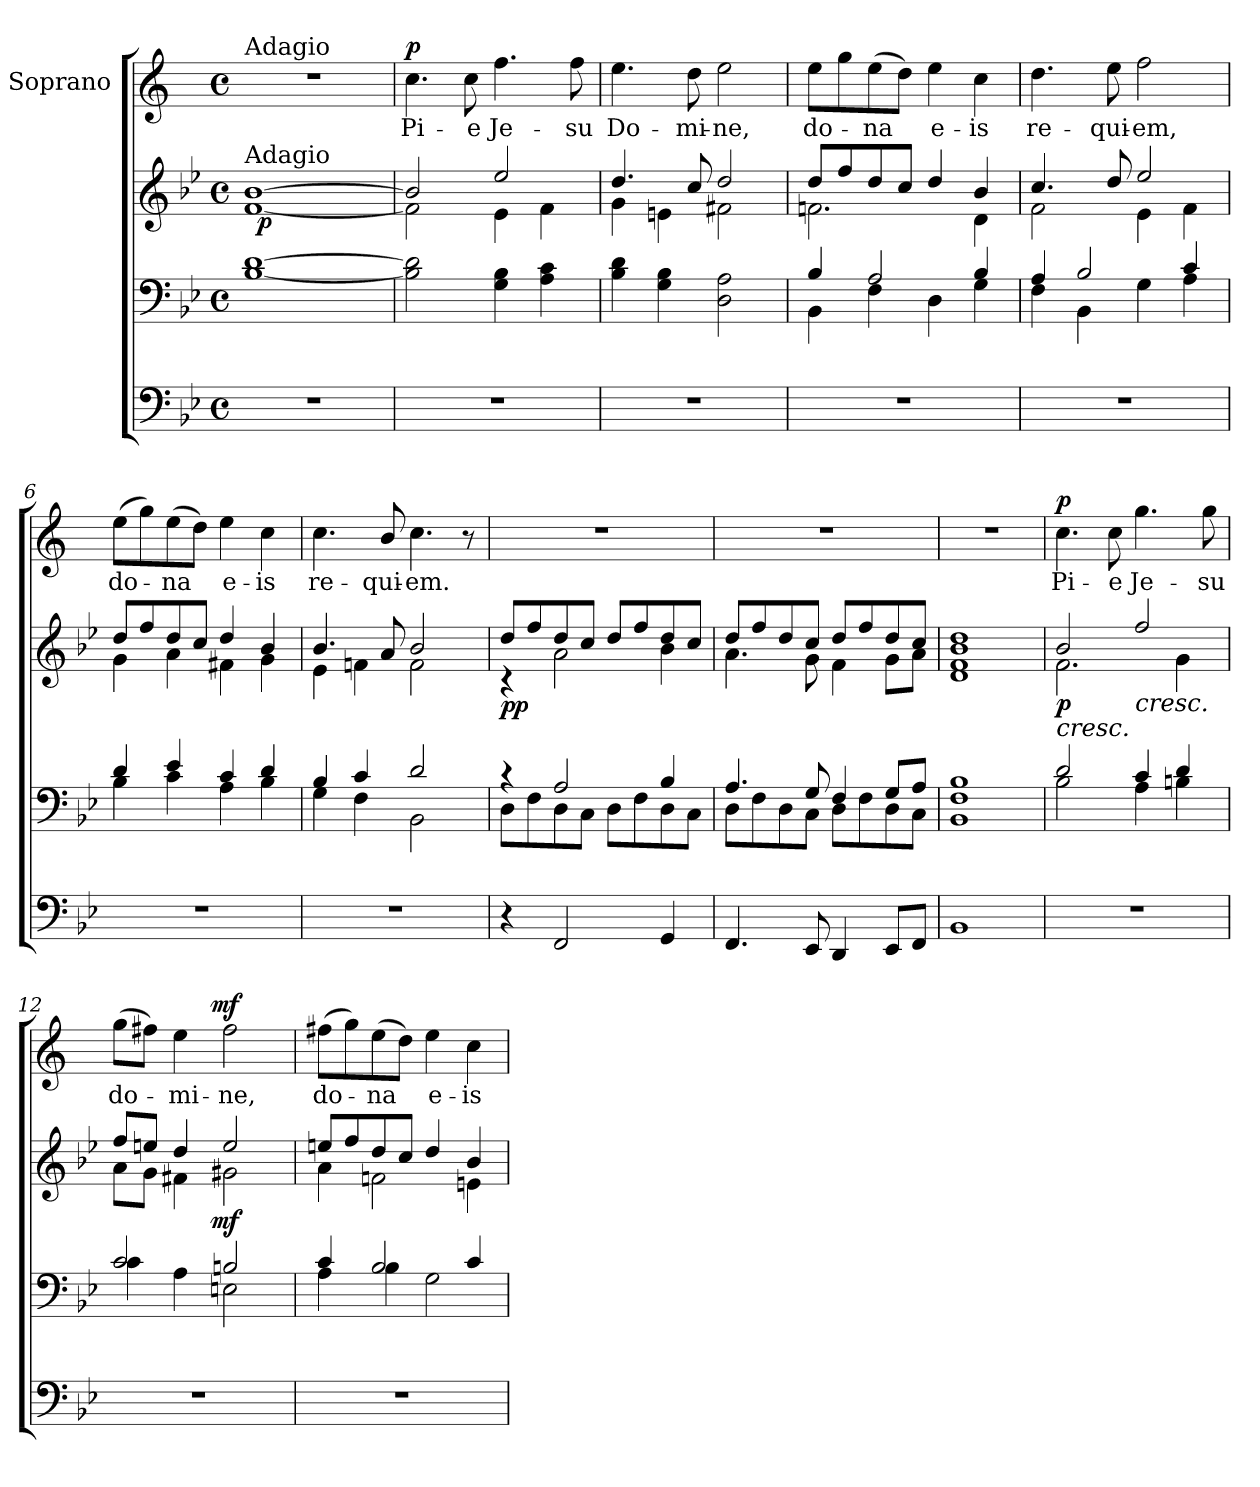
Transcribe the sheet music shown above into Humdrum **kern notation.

**kern	**kern	**kern	**dynam	**kern	**text	**dynam
*part3	*part2	*part2	*part2	*part1	*part1	*part1
*staff4	*staff3	*staff2	*staff2/3	*staff1	*staff1	*staff1
*	*	*	*	*I"Soprano	*	*
*clefF4	*clefF4	*clefG2	*	*clefG2	*	*
*	*	*	*	*ITrd1c2	*	*
*k[b-e-]	*k[b-e-]	*k[b-e-]	*	*k[b-e-]	*	*
*B-:	*B-:	*B-:	*	*B-:	*	*
*M4/4	*M4/4	*M4/4	*	*M4/4	*	*
*met(c)	*met(c)	*met(c)	*	*met(c)	*	*
=1	=1	=1	=1	=1	=1	=1
*	*	*^	*	*	*	*
*	*	*	*^	*	*	*	*
!	!	!	!	!	!	!LO:TX:a:t=Adagio	!	!
!	!	!LO:TX:a:t=Adagio	!	!	!	!	!	!
1r	[1B- [1d	[>1b-	[<1f	32ryy	.	1r	.	.
!	!	!	!	!	!LO:DY:b	!	!	!
.	.	.	.	2ryy	p	.	.	.
.	.	.	.	4...ryy	.	.	.	.
=2	=2	=2	=2	=2	=2	=2	=2	=2
!	!	!	!	!	!	!	!	!LO:DY:b
*	*	*	*v	*v	*	*	*	*
1r	2B-\] 2d\]	2b-/]	2f\]	.	4.b-\	Pi-	p
.	.	.	.	.	8b-\	-e	.
.	4G\ 4B-\	2ee-/	4e-\	.	4.ee-\	Je-	.
.	4A\ 4c\	.	4f\	.	.	.	.
.	.	.	.	.	8ee-\	-su	.
=3	=3	=3	=3	=3	=3	=3	=3
1r	4B-\ 4d\	4.dd/	4g\	.	4.dd\	Do-	.
.	4G\ 4B-\	.	4en\	.	.	.	.
.	.	8cc/	.	.	8cc\	-mi-	.
.	2D\ 2A\	2dd/	2f#X\	.	2dd\	-ne,	.
=4	=4	=4	=4	=4	=4	=4	=4
*	*^	*	*	*	*	*	*
1r	4B-/	4BB-\	8dd/L	2.fn\	.	8dd\L	do-	.
.	.	.	8ff/	.	.	8ff\	.	.
.	2A/	4F\	8dd/	.	.	(8dd\	-na	.
.	.	.	8cc/J	.	.	8cc\J)	.	.
.	.	4D\	4dd/	.	.	4dd\	e-	.
.	4B-/	4G\	4b-/	4d\	.	4b-\	-is	.
=5	=5	=5	=5	=5	=5	=5	=5	=5
1r	4A/	4F\	4.cc/	2f\	.	4.cc\	re-	.
.	2B-/	4BB-\	.	.	.	.	.	.
.	.	.	8dd/	.	.	8dd\	-qui-	.
.	.	4G\	2ee-/	4e-\	.	2ee-\	-em,	.
.	4c/	4A\	.	4f\	.	.	.	.
=6	=6	=6	=6	=6	=6	=6	=6	=6
1r	4d/	4B-\	8dd/L	4g\	.	(8dd\L	do-	.
.	.	.	8ff/	.	.	8ff\)	.	.
.	4e-/	4c\	8dd/	4a\	.	(8dd\	-na	.
.	.	.	8cc/J	.	.	8cc\J)	.	.
.	4c/	4A\	4dd/	4f#X\	.	4dd\	e-	.
.	4d/	4B-\	4b-/	4g\	.	4b-\	-is	.
=7	=7	=7	=7	=7	=7	=7	=7	=7
1r	4B-/	4G\	4.b-/	4e-\	.	4.b-\	re-	.
.	4c/	4F\	.	4fn\	.	.	.	.
.	.	.	8a/	.	.	8a/	-qui-	.
.	2d/	2BB-\	2b-/	2f\	.	4.b-\	-em.	.
.	.	.	.	.	.	8r	.	.
!!LO:LB:g=z
=8	=8	=8	=8	=8	=8	=8	=8	=8
!	!	!	!	!	!LO:DY:b	!	!	!
4r	4rc	8D\L	8dd/L	4rc	pp	1r	.	.
.	.	8F\	8ff/	.	.	.	.	.
2FF/	2A/	8D\	8dd/	2a\	.	.	.	.
.	.	8C\J	8cc/J	.	.	.	.	.
.	.	8D\L	8dd/L	.	.	.	.	.
.	.	8F\	8ff/	.	.	.	.	.
4GG/	4B-/	8D\	8dd/	4b-\	.	.	.	.
.	.	8C\J	8cc/J	.	.	.	.	.
=9	=9	=9	=9	=9	=9	=9	=9	=9
4.FF/	4.A/	8D\L	8dd/L	4.a\	.	1r	.	.
.	.	8F\	8ff/	.	.	.	.	.
.	.	8D\	8dd/	.	.	.	.	.
8EE-/	8G/	8C\J	8cc/J	8g\	.	.	.	.
4DD/	4F/	8D\L	8dd/L	4f\	.	.	.	.
.	.	8F\	8ff/	.	.	.	.	.
8EE-/L	8G/L	8D\	8dd/	8g\L	.	.	.	.
8FF/J	8A/J	8C\J	8cc/J	8a\J	.	.	.	.
*	*v	*v	*	*	*	*	*	*
*	*	*v	*v	*	*	*	*
=10	=10	=10	=10	=10	=10	=10
1BB-	1BB- 1F 1B-	1d 1f 1b- 1dd	.	1r	.	.
=11	=11	=11	=11	=11	=11	=11
*	*^	*^	*	*	*	*
!	!	!	!	!	!LO:HP:b	!	!	!
!	!	!	!	!	!LO:DY:n=1:b	!	!	!LO:DY:b
1r	2d/	2B-\	2b-/	2.f\	< p	4.b-\	Pi-	p
.	.	.	.	.	.	8b-\	-e	.
!	!	!	!	!	!LO:HP:b	!	!	!
.	4c/	4A\	2ff/	.	<	4.ff\	Je-	.
.	4d/	4Bn\	.	4g\	.	.	.	.
.	.	.	.	.	.	8ff\	-su	.
=12	=12	=12	=12	=12	=12	=12	=12	=12
*	*	*	*	*^	*	*^	*	*
1r	2c/	4c\	8ff/L	8a\L	4...ryy	.	(8ff\L	4...ryy	do-	.
.	.	.	8een/J	8g\J	.	.	8een\J)	.	.	.
.	.	4A\	4dd/	4f#X\	.	.	4dd\	.	-mi-	.
!	!	!	!	!	!	!LO:DY:b	!	!	!	!LO:DY:b
.	.	.	.	.	2ryy	mf	.	2ryy	.	mf
.	2Bn/	2En\	2ee/	2g#X\	.	[ [	2ee\	.	-ne,	.
.	.	.	.	.	32ryy	.	.	32ryy	.	.
*	*	*	*	*v	*v	*	*	*	*	*
*	*	*	*	*	*	*v	*v	*	*
=13	=13	=13	=13	=13	=13	=13	=13	=13
1r	4c/	4A\	8een/L	4a\	.	(8een\L	do-	.
.	.	.	8ff/	.	.	8ff\)	.	.
.	2B-/	4B-\	8dd/	2fn\	.	(8dd\	-na	.
.	.	.	8cc/J	.	.	8cc\J)	.	.
.	.	2G\	4dd/	.	.	4dd\	e-	.
.	4c/	.	4b-/	4en\	.	4b-\	-is	.
*	*v	*v	*	*	*	*	*	*
*	*	*v	*v	*	*	*	*
=	=	=	=	=	=	=
*-	*-	*-	*-	*-	*-	*-
